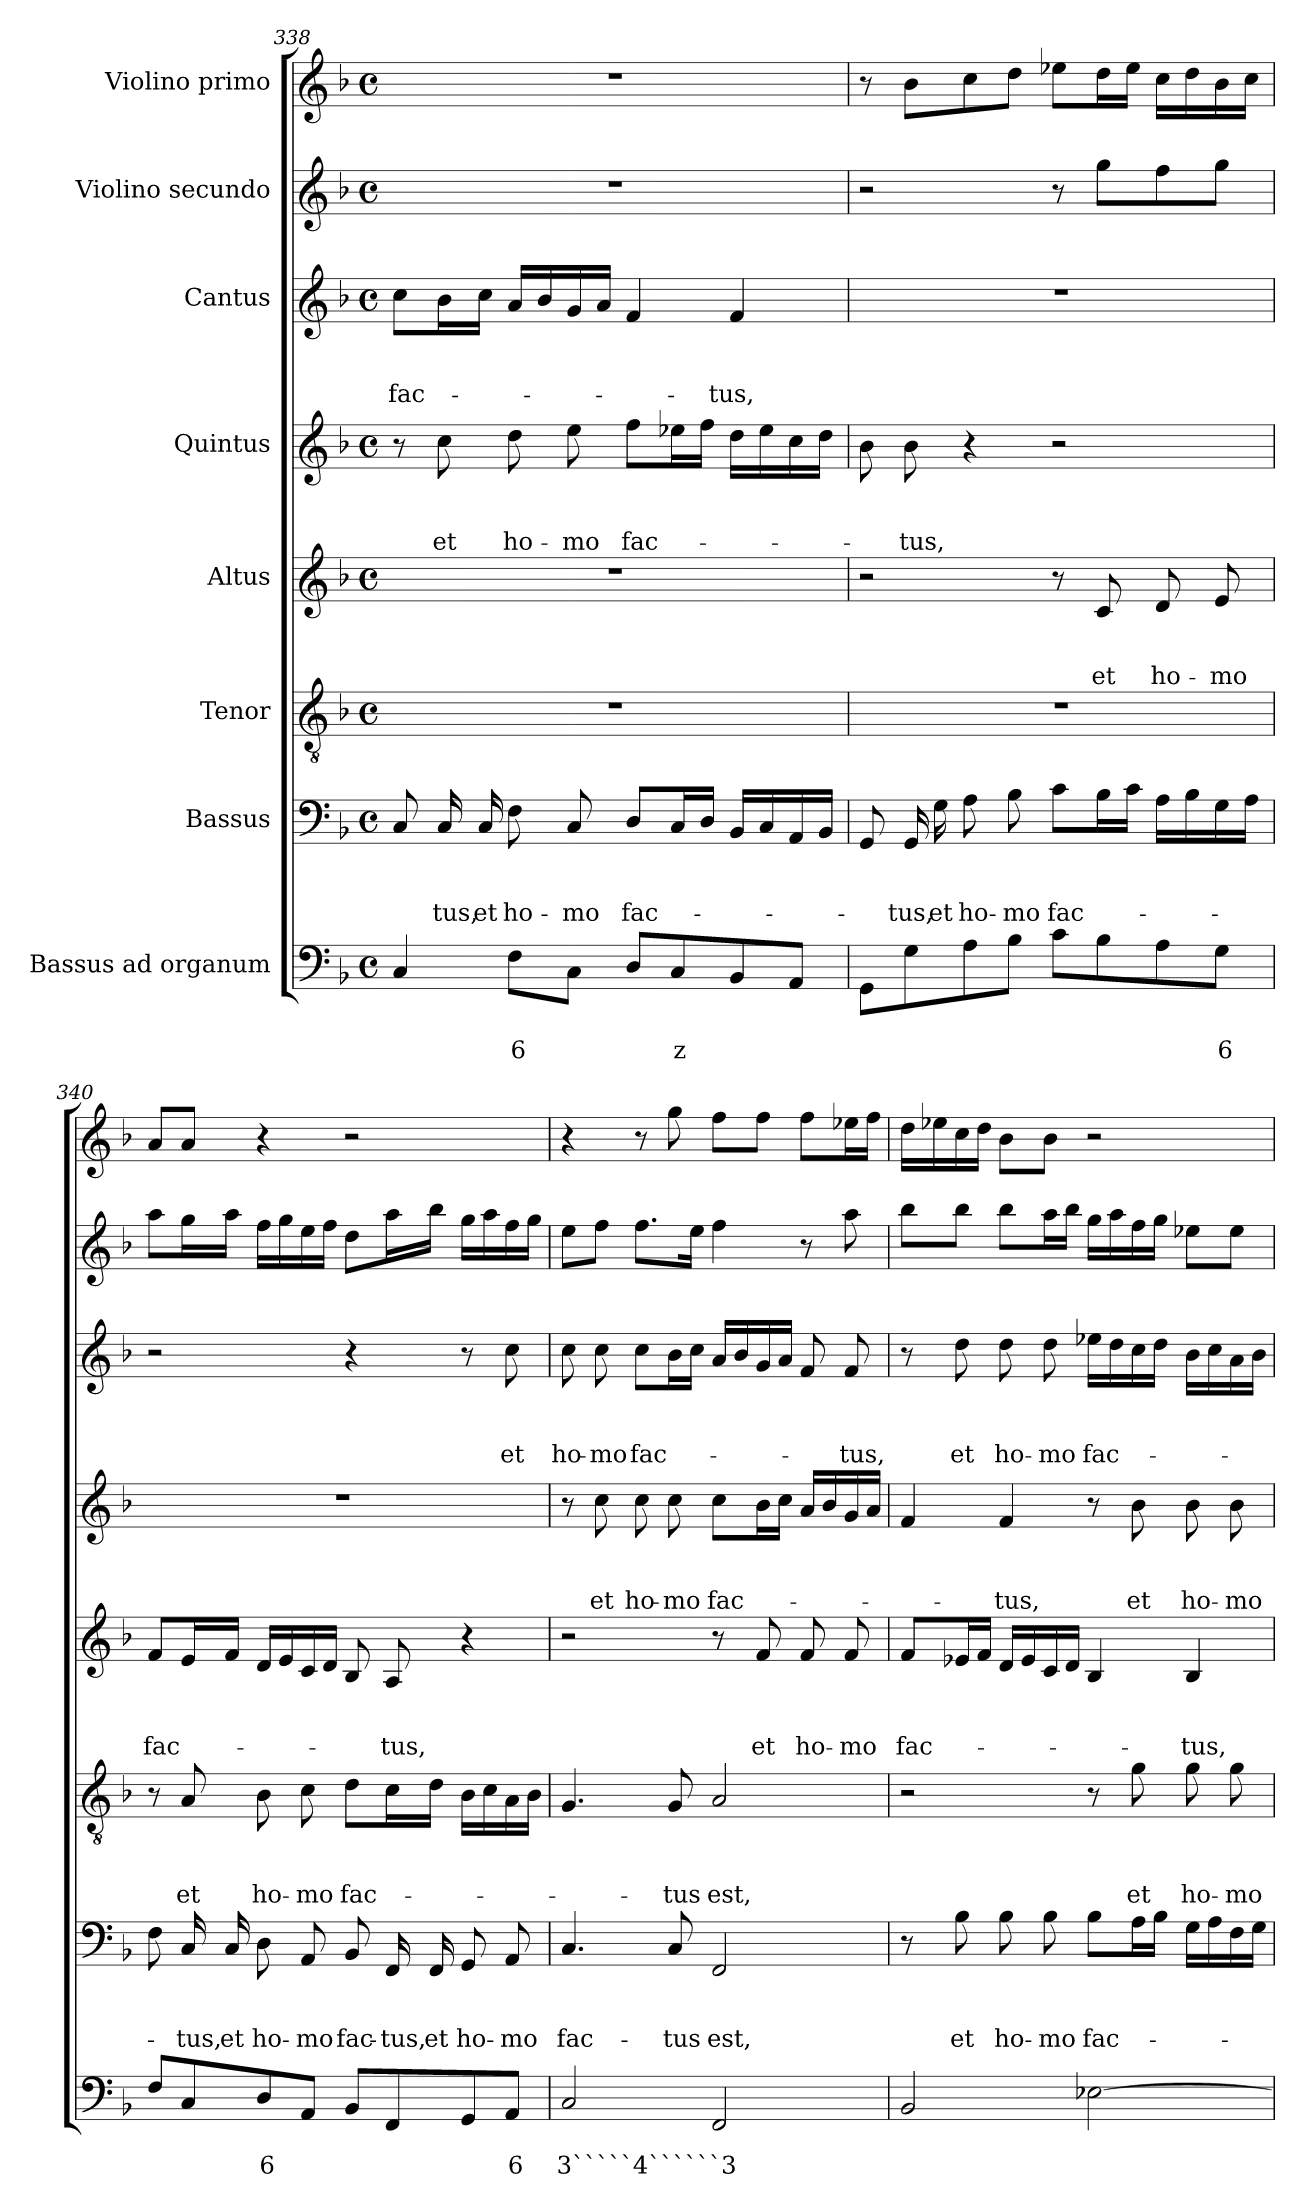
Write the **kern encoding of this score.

**kern	**text	**text	**kern	**text	**text	**text	**kern	**text	**text	**text	**kern	**text	**text	**text	**kern	**text	**text	**text	**kern	**text	**text	**text	**kern	**kern
*part8	*part8	*part8	*part7	*part7	*part7	*part7	*part6	*part6	*part6	*part6	*part5	*part5	*part5	*part5	*part4	*part4	*part4	*part4	*part3	*part3	*part3	*part3	*part2	*part1
*staff8	*staff8	*staff8	*staff7	*staff7	*staff7	*staff7	*staff6	*staff6	*staff6	*staff6	*staff5	*staff5	*staff5	*staff5	*staff4	*staff4	*staff4	*staff4	*staff3	*staff3	*staff3	*staff3	*staff2	*staff1
*I"Bassus ad  organum	*	*	*I"Bassus	*	*	*	*I"Tenor	*	*	*	*I"Altus	*	*	*	*I"Quintus	*	*	*	*I"Cantus	*	*	*	*I"Violino secundo	*I"Violino primo
*clefF4	*	*	*clefF4	*	*	*	*clefGv2	*	*	*	*clefG2	*	*	*	*clefG2	*	*	*	*clefG2	*	*	*	*clefG2	*clefG2
*k[b-]	*	*	*k[b-]	*	*	*	*k[b-]	*	*	*	*k[b-]	*	*	*	*k[b-]	*	*	*	*k[b-]	*	*	*	*k[b-]	*k[b-]
*F:	*	*	*F:	*	*	*	*F:	*	*	*	*F:	*	*	*	*F:	*	*	*	*F:	*	*	*	*F:	*F:
*M4/4	*	*	*M4/4	*	*	*	*M4/4	*	*	*	*M4/4	*	*	*	*M4/4	*	*	*	*M4/4	*	*	*	*M4/4	*M4/4
*met(c)	*	*	*met(c)	*	*	*	*met(c)	*	*	*	*met(c)	*	*	*	*met(c)	*	*	*	*met(c)	*	*	*	*met(c)	*met(c)
=338	=338	=338	=338	=338	=338	=338	=338	=338	=338	=338	=338	=338	=338	=338	=338	=338	=338	=338	=338	=338	=338	=338	=338	=338
!	!	!	!	!	!	!	!	!	!	!	!	!	!	!	!	!	!	!	!	!	!	!LO:LY:b	!	!
4C/	.	.	8C/	.	.	.	1r	.	.	.	1r	.	.	.	8r	.	.	.	8cc\L	.	.	fac-	1r	1r
!	!	!	!	!	!	!LO:LY:b	!	!	!	!	!	!	!	!	!	!	!	!LO:LY:b	!	!	!	!	!	!
.	.	.	16C/	.	.	-tus,	.	.	.	.	.	.	.	.	8cc\	.	.	et	16b-\L	.	.	.	.	.
!	!	!	!	!	!	!LO:LY:b	!	!	!	!	!	!	!	!	!	!	!	!	!	!	!	!	!	!
.	.	.	16C/	.	.	et	.	.	.	.	.	.	.	.	.	.	.	.	16cc\JJ	.	.	.	.	.
!	!	!LO:LY:b	!	!	!	!LO:LY:b	!	!	!	!	!	!	!	!	!	!	!	!LO:LY:b	!	!	!	!	!	!
8F\L	.	6	8F\	.	.	ho-	.	.	.	.	.	.	.	.	8dd\	.	.	ho-	16a/LL	.	.	.	.	.
.	.	.	.	.	.	.	.	.	.	.	.	.	.	.	.	.	.	.	16b-/	.	.	.	.	.
!	!	!	!	!	!	!LO:LY:b	!	!	!	!	!	!	!	!	!	!	!	!LO:LY:b	!	!	!	!	!	!
8C\J	.	.	8C/	.	.	-mo	.	.	.	.	.	.	.	.	8ee\	.	.	-mo	16g/	.	.	.	.	.
.	.	.	.	.	.	.	.	.	.	.	.	.	.	.	.	.	.	.	16a/JJ	.	.	.	.	.
!	!	!	!	!	!	!LO:LY:b	!	!	!	!	!	!	!	!	!	!	!	!LO:LY:b	!	!	!	!	!	!
8D/L	.	.	8D/L	.	.	fac-	.	.	.	.	.	.	.	.	8ff\L	.	.	fac-	4f/	.	.	.	.	.
!	!	!LO:LY:b	!	!	!	!	!	!	!	!	!	!	!	!	!	!	!	!	!	!	!	!	!	!
8C/	.	z	16C/L	.	.	.	.	.	.	.	.	.	.	.	16ee-X\L	.	.	.	.	.	.	.	.	.
.	.	.	16D/JJ	.	.	.	.	.	.	.	.	.	.	.	16ff\JJ	.	.	.	.	.	.	.	.	.
!	!	!	!	!	!	!	!	!	!	!	!	!	!	!	!	!	!	!	!	!	!	!LO:LY:b	!	!
8BB-/	.	.	16BB-/LL	.	.	.	.	.	.	.	.	.	.	.	16dd\LL	.	.	.	4f/	.	.	-tus,	.	.
.	.	.	16C/	.	.	.	.	.	.	.	.	.	.	.	16ee-\	.	.	.	.	.	.	.	.	.
8AA/J	.	.	16AA/	.	.	.	.	.	.	.	.	.	.	.	16cc\	.	.	.	.	.	.	.	.	.
.	.	.	16BB-/JJ	.	.	.	.	.	.	.	.	.	.	.	16dd\JJ	.	.	.	.	.	.	.	.	.
!!LO:LB:g=z
=339	=339	=339	=339	=339	=339	=339	=339	=339	=339	=339	=339	=339	=339	=339	=339	=339	=339	=339	=339	=339	=339	=339	=339	=339
8GG\L	.	.	8GG/	.	.	.	1r	.	.	.	2r	.	.	.	8b-\	.	.	.	1r	.	.	.	2r	8r
!	!	!	!	!	!	!LO:LY:b	!	!	!	!	!	!	!	!	!	!	!	!LO:LY:b	!	!	!	!	!	!
8G\	.	.	16GG/	.	.	-tus,	.	.	.	.	.	.	.	.	8b-\	.	.	-tus,	.	.	.	.	.	8b-\L
!	!	!	!	!	!	!LO:LY:b	!	!	!	!	!	!	!	!	!	!	!	!	!	!	!	!	!	!
.	.	.	16G\	.	.	et	.	.	.	.	.	.	.	.	.	.	.	.	.	.	.	.	.	.
!	!	!	!	!	!	!LO:LY:b	!	!	!	!	!	!	!	!	!	!	!	!	!	!	!	!	!	!
8A\	.	.	8A\	.	.	ho-	.	.	.	.	.	.	.	.	4r	.	.	.	.	.	.	.	.	8cc\
!	!	!	!	!	!	!LO:LY:b	!	!	!	!	!	!	!	!	!	!	!	!	!	!	!	!	!	!
8B-\J	.	.	8B-\	.	.	-mo	.	.	.	.	.	.	.	.	.	.	.	.	.	.	.	.	.	8dd\J
!	!	!	!	!	!	!LO:LY:b	!	!	!	!	!	!	!	!	!	!	!	!	!	!	!	!	!	!
8c\L	.	.	8c\L	.	.	fac-	.	.	.	.	8r	.	.	.	2r	.	.	.	.	.	.	.	8r	8ee-X\L
!	!	!	!	!	!	!	!	!	!	!	!	!	!	!LO:LY:b	!	!	!	!	!	!	!	!	!	!
8B-\	.	.	16B-\L	.	.	.	.	.	.	.	8c/	.	.	et	.	.	.	.	.	.	.	.	8gg\L	16dd\L
.	.	.	16c\JJ	.	.	.	.	.	.	.	.	.	.	.	.	.	.	.	.	.	.	.	.	16ee-\JJ
!	!	!	!	!	!	!	!	!	!	!	!	!	!	!LO:LY:b	!	!	!	!	!	!	!	!	!	!
8A\	.	.	16A\LL	.	.	.	.	.	.	.	8d/	.	.	ho-	.	.	.	.	.	.	.	.	8ff\	16cc\LL
.	.	.	16B-\	.	.	.	.	.	.	.	.	.	.	.	.	.	.	.	.	.	.	.	.	16dd\
!	!	!LO:LY:b	!	!	!	!	!	!	!	!	!	!	!	!LO:LY:b	!	!	!	!	!	!	!	!	!	!
8G\J	.	6	16G\	.	.	.	.	.	.	.	8e/	.	.	-mo	.	.	.	.	.	.	.	.	8gg\J	16b-\
.	.	.	16A\JJ	.	.	.	.	.	.	.	.	.	.	.	.	.	.	.	.	.	.	.	.	16cc\JJ
=340	=340	=340	=340	=340	=340	=340	=340	=340	=340	=340	=340	=340	=340	=340	=340	=340	=340	=340	=340	=340	=340	=340	=340	=340
!	!	!	!	!	!	!	!	!	!	!	!	!	!	!LO:LY:b	!	!	!	!	!	!	!	!	!	!
8F/L	.	.	8F\	.	.	.	8r	.	.	.	8f/L	.	.	fac-	1r	.	.	.	2r	.	.	.	8aa\L	8a/L
!	!	!	!	!	!	!LO:LY:b	!	!	!	!LO:LY:b	!	!	!	!	!	!	!	!	!	!	!	!	!	!
8C/	.	.	16C/	.	.	-tus,	8A/	.	.	et	16e/L	.	.	.	.	.	.	.	.	.	.	.	16gg\L	8a/J
!	!	!	!	!	!	!LO:LY:b	!	!	!	!	!	!	!	!	!	!	!	!	!	!	!	!	!	!
.	.	.	16C/	.	.	et	.	.	.	.	16f/JJ	.	.	.	.	.	.	.	.	.	.	.	16aa\JJ	.
!	!	!LO:LY:b	!	!	!	!LO:LY:b	!	!	!	!LO:LY:b	!	!	!	!	!	!	!	!	!	!	!	!	!	!
8D/	.	6	8D\	.	.	ho-	8B-\	.	.	ho-	16d/LL	.	.	.	.	.	.	.	.	.	.	.	16ff\LL	4r
.	.	.	.	.	.	.	.	.	.	.	16e/	.	.	.	.	.	.	.	.	.	.	.	16gg\	.
!	!	!	!	!	!	!LO:LY:b	!	!	!	!LO:LY:b	!	!	!	!	!	!	!	!	!	!	!	!	!	!
8AA/J	.	.	8AA/	.	.	-mo	8c\	.	.	-mo	16c/	.	.	.	.	.	.	.	.	.	.	.	16ee\	.
.	.	.	.	.	.	.	.	.	.	.	16d/JJ	.	.	.	.	.	.	.	.	.	.	.	16ff\JJ	.
!	!	!	!	!	!	!LO:LY:b	!	!	!	!LO:LY:b	!	!	!	!	!	!	!	!	!	!	!	!	!	!
8BB-/L	.	.	8BB-/	.	.	fac-	8d\L	.	.	fac-	8B-/	.	.	.	.	.	.	.	4r	.	.	.	8dd\L	2r
!	!	!	!	!	!	!LO:LY:b	!	!	!	!	!	!	!	!LO:LY:b	!	!	!	!	!	!	!	!	!	!
8FF/	.	.	16FF/	.	.	-tus,	16c\L	.	.	.	8A/	.	.	-tus,	.	.	.	.	.	.	.	.	16aa\L	.
!	!	!	!	!	!	!LO:LY:b	!	!	!	!	!	!	!	!	!	!	!	!	!	!	!	!	!	!
.	.	.	16FF/	.	.	et	16d\JJ	.	.	.	.	.	.	.	.	.	.	.	.	.	.	.	16bb-\JJ	.
!	!	!	!	!	!	!LO:LY:b	!	!	!	!	!	!	!	!	!	!	!	!	!	!	!	!	!	!
8GG/	.	.	8GG/	.	.	ho-	16B-\LL	.	.	.	4r	.	.	.	.	.	.	.	8r	.	.	.	16gg\LL	.
.	.	.	.	.	.	.	16c\	.	.	.	.	.	.	.	.	.	.	.	.	.	.	.	16aa\	.
!	!	!LO:LY:b	!	!	!	!LO:LY:b	!	!	!	!	!	!	!	!	!	!	!	!	!	!	!	!LO:LY:b	!	!
8AA/J	.	6	8AA/	.	.	-mo	16A\	.	.	.	.	.	.	.	.	.	.	.	8cc\	.	.	et	16ff\	.
.	.	.	.	.	.	.	16B-\JJ	.	.	.	.	.	.	.	.	.	.	.	.	.	.	.	16gg\JJ	.
=341	=341	=341	=341	=341	=341	=341	=341	=341	=341	=341	=341	=341	=341	=341	=341	=341	=341	=341	=341	=341	=341	=341	=341	=341
!	!	!LO:LY:b	!	!	!	!LO:LY:b	!	!	!	!	!	!	!	!	!	!	!	!	!	!	!	!LO:LY:b	!	!
2C/	.	3`````4``````3	4.C/	.	.	fac-	4.G/	.	.	.	2r	.	.	.	8r	.	.	.	8cc\	.	.	ho-	8ee\L	4r
!	!	!	!	!	!	!	!	!	!	!	!	!	!	!	!	!	!	!LO:LY:b	!	!	!	!LO:LY:b	!	!
.	.	.	.	.	.	.	.	.	.	.	.	.	.	.	8cc\	.	.	et	8cc\	.	.	-mo	8ff\J	.
!	!	!	!	!	!	!	!	!	!	!	!	!	!	!	!	!	!	!LO:LY:b	!	!	!	!LO:LY:b	!	!
.	.	.	.	.	.	.	.	.	.	.	.	.	.	.	8cc\	.	.	ho-	8cc\L	.	.	fac-	8.ff\L	8r
!	!	!	!	!	!	!LO:LY:b	!	!	!	!LO:LY:b	!	!	!	!	!	!	!	!LO:LY:b	!	!	!	!	!	!
.	.	.	8C/	.	.	-tus	8G/	.	.	-tus	.	.	.	.	8cc\	.	.	-mo	16b-\L	.	.	.	.	8gg\
.	.	.	.	.	.	.	.	.	.	.	.	.	.	.	.	.	.	.	16cc\JJ	.	.	.	16ee\Jk	.
!	!	!	!	!	!	!LO:LY:b	!	!	!	!LO:LY:b	!	!	!	!	!	!	!	!LO:LY:b	!	!	!	!	!	!
2FF/	.	.	2FF/	.	.	est,	2A/	.	.	est,	8r	.	.	.	8cc\L	.	.	fac-	16a/LL	.	.	.	4ff\	8ff\L
.	.	.	.	.	.	.	.	.	.	.	.	.	.	.	.	.	.	.	16b-/	.	.	.	.	.
!	!	!	!	!	!	!	!	!	!	!	!	!	!	!LO:LY:b	!	!	!	!	!	!	!	!	!	!
.	.	.	.	.	.	.	.	.	.	.	8f/	.	.	et	16b-\L	.	.	.	16g/	.	.	.	.	8ff\J
.	.	.	.	.	.	.	.	.	.	.	.	.	.	.	16cc\JJ	.	.	.	16a/JJ	.	.	.	.	.
!	!	!	!	!	!	!	!	!	!	!	!	!	!	!LO:LY:b	!	!	!	!	!	!	!	!	!	!
.	.	.	.	.	.	.	.	.	.	.	8f/	.	.	ho-	16a/LL	.	.	.	8f/	.	.	.	8r	8ff\L
.	.	.	.	.	.	.	.	.	.	.	.	.	.	.	16b-/	.	.	.	.	.	.	.	.	.
!	!	!	!	!	!	!	!	!	!	!	!	!	!	!LO:LY:b	!	!	!	!	!	!	!	!LO:LY:b	!	!
.	.	.	.	.	.	.	.	.	.	.	8f/	.	.	-mo	16g/	.	.	.	8f/	.	.	-tus,	8aa\	16ee-X\L
.	.	.	.	.	.	.	.	.	.	.	.	.	.	.	16a/JJ	.	.	.	.	.	.	.	.	16ff\JJ
!!LO:PB:g=z
=342	=342	=342	=342	=342	=342	=342	=342	=342	=342	=342	=342	=342	=342	=342	=342	=342	=342	=342	=342	=342	=342	=342	=342	=342
!	!	!	!	!	!	!	!	!	!	!	!	!	!	!LO:LY:b	!	!	!	!	!	!	!	!	!	!
2BB-/	.	.	8r	.	.	.	2r	.	.	.	8f/L	.	.	fac-	4f/	.	.	.	8r	.	.	.	8bb-\L	16dd\LL
.	.	.	.	.	.	.	.	.	.	.	.	.	.	.	.	.	.	.	.	.	.	.	.	16ee-X\
!	!	!	!	!	!	!LO:LY:b	!	!	!	!	!	!	!	!	!	!	!	!	!	!	!	!LO:LY:b	!	!
.	.	.	8B-\	.	.	et	.	.	.	.	16e-X/L	.	.	.	.	.	.	.	8dd\	.	.	et	8bb-\J	16cc\
.	.	.	.	.	.	.	.	.	.	.	16f/JJ	.	.	.	.	.	.	.	.	.	.	.	.	16dd\JJ
!	!	!	!	!	!	!LO:LY:b	!	!	!	!	!	!	!	!	!	!	!	!LO:LY:b	!	!	!	!LO:LY:b	!	!
.	.	.	8B-\	.	.	ho-	.	.	.	.	16d/LL	.	.	.	4f/	.	.	-tus,	8dd\	.	.	ho-	8bb-\L	8b-\L
.	.	.	.	.	.	.	.	.	.	.	16e-/	.	.	.	.	.	.	.	.	.	.	.	.	.
!	!	!	!	!	!	!LO:LY:b	!	!	!	!	!	!	!	!	!	!	!	!	!	!	!	!LO:LY:b	!	!
.	.	.	8B-\	.	.	-mo	.	.	.	.	16c/	.	.	.	.	.	.	.	8dd\	.	.	-mo	16aa\L	8b-\J
.	.	.	.	.	.	.	.	.	.	.	16d/JJ	.	.	.	.	.	.	.	.	.	.	.	16bb-\JJ	.
!	!	!	!	!	!	!LO:LY:b	!	!	!	!	!	!	!	!	!	!	!	!	!	!	!	!LO:LY:b	!	!
[2E-X\	.	.	8B-\L	.	.	fac-	8r	.	.	.	4B-/	.	.	.	8r	.	.	.	16ee-X\LL	.	.	fac-	16gg\LL	2r
.	.	.	.	.	.	.	.	.	.	.	.	.	.	.	.	.	.	.	16dd\	.	.	.	16aa\	.
!	!	!	!	!	!	!	!	!	!	!LO:LY:b	!	!	!	!	!	!	!	!LO:LY:b	!	!	!	!	!	!
.	.	.	16A\L	.	.	.	8g\	.	.	et	.	.	.	.	8b-\	.	.	et	16cc\	.	.	.	16ff\	.
.	.	.	16B-\JJ	.	.	.	.	.	.	.	.	.	.	.	.	.	.	.	16dd\JJ	.	.	.	16gg\JJ	.
!	!	!	!	!	!	!	!	!	!	!LO:LY:b	!	!	!	!LO:LY:b	!	!	!	!LO:LY:b	!	!	!	!	!	!
.	.	.	16G\LL	.	.	.	8g\	.	.	ho-	4B-/	.	.	-tus,	8b-\	.	.	ho-	16b-\LL	.	.	.	8ee-X\L	.
.	.	.	16A\	.	.	.	.	.	.	.	.	.	.	.	.	.	.	.	16cc\	.	.	.	.	.
!	!	!	!	!	!	!	!	!	!	!LO:LY:b	!	!	!	!	!	!	!	!LO:LY:b	!	!	!	!	!	!
.	.	.	16F\	.	.	.	8g\	.	.	-mo	.	.	.	.	8b-\	.	.	-mo	16a\	.	.	.	8ee-\J	.
.	.	.	16G\JJ	.	.	.	.	.	.	.	.	.	.	.	.	.	.	.	16b-\JJ	.	.	.	.	.
=	=	=	=	=	=	=	=	=	=	=	=	=	=	=	=	=	=	=	=	=	=	=	=	=
*-	*-	*-	*-	*-	*-	*-	*-	*-	*-	*-	*-	*-	*-	*-	*-	*-	*-	*-	*-	*-	*-	*-	*-	*-
